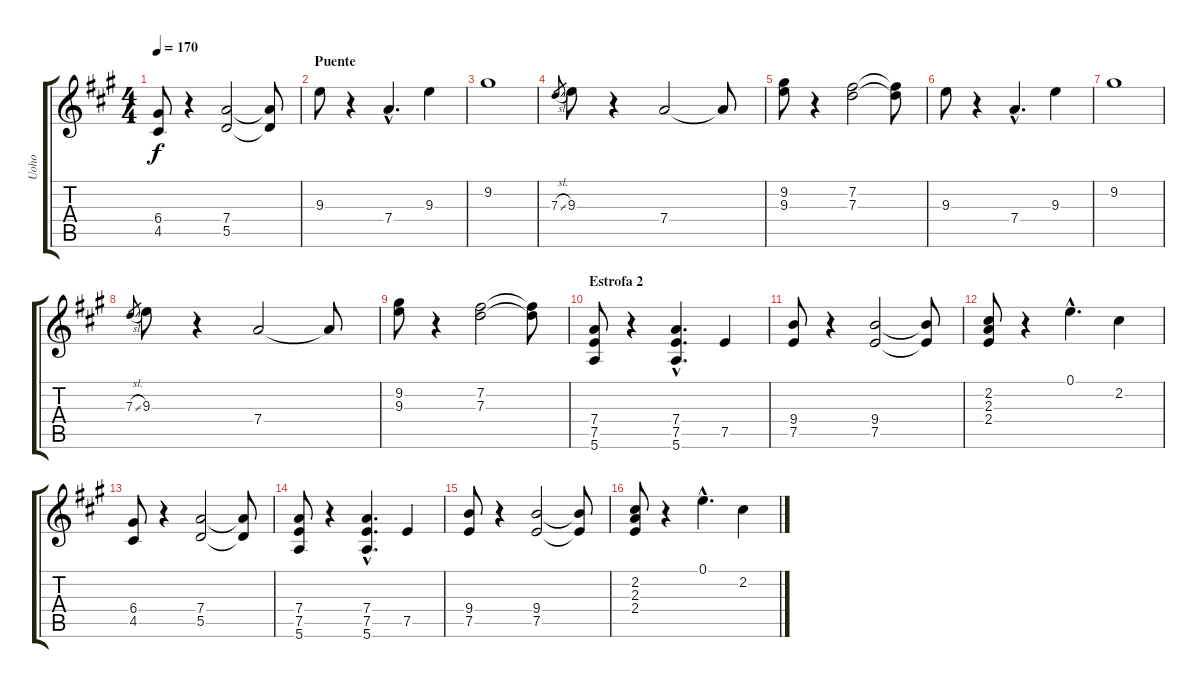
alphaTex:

\track ("Uoho" "Uoho") {instrument distortionguitar}
\staff {score tabs}
\tuning (E4 B3 G3 D3 A2 E2) {hide}
\ts (4 4)
\tempo 170
\clef g2
\ks a
(6.4 4.5).8{dy f} r.4 (7.4 5.5).2 (7.4{t} 5.5{t}).8 |
\section ("" "Puente")
9.3.8 r.4 7.4{hac}.4{d} 9.3.4 |
9.2.1 |
7.3{sl}.8{gr} 9.3.8 r.4 7.4.2 7.4{t}.8 |
(9.2 9.3).8 r.4 (7.2 7.3).2 (7.2{t} 7.3{t}).8 |
9.3.8 r.4 7.4{hac}.4{d} 9.3.4 |
9.2.1 |
7.3{sl}.8{gr} 9.3.8 r.4 7.4.2 7.4{t}.8 |
(9.2 9.3).8 r.4 (7.2 7.3).2 (7.2{t} 7.3{t}).8 |
\section ("" "Estrofa 2")
(7.4 7.5 5.6).8 r.4 (7.4{hac} 7.5{hac} 5.6{hac}).4{d} 7.5.4 |
(9.4 7.5).8 r.4 (9.4 7.5).2 (9.4{t} 7.5{t}).8 |
(2.2 2.3 2.4).8 r.4 0.1{hac}.4{d} 2.2.4 |
(6.4 4.5).8 r.4 (7.4 5.5).2 (7.4{t} 5.5{t}).8 |
(7.4 7.5 5.6).8 r.4 (7.4{hac} 7.5{hac} 5.6{hac}).4{d} 7.5.4 |
(9.4 7.5).8 r.4 (9.4 7.5).2 (9.4{t} 7.5{t}).8 |
(2.2 2.3 2.4).8 r.4 0.1{hac}.4{d} 2.2.4
